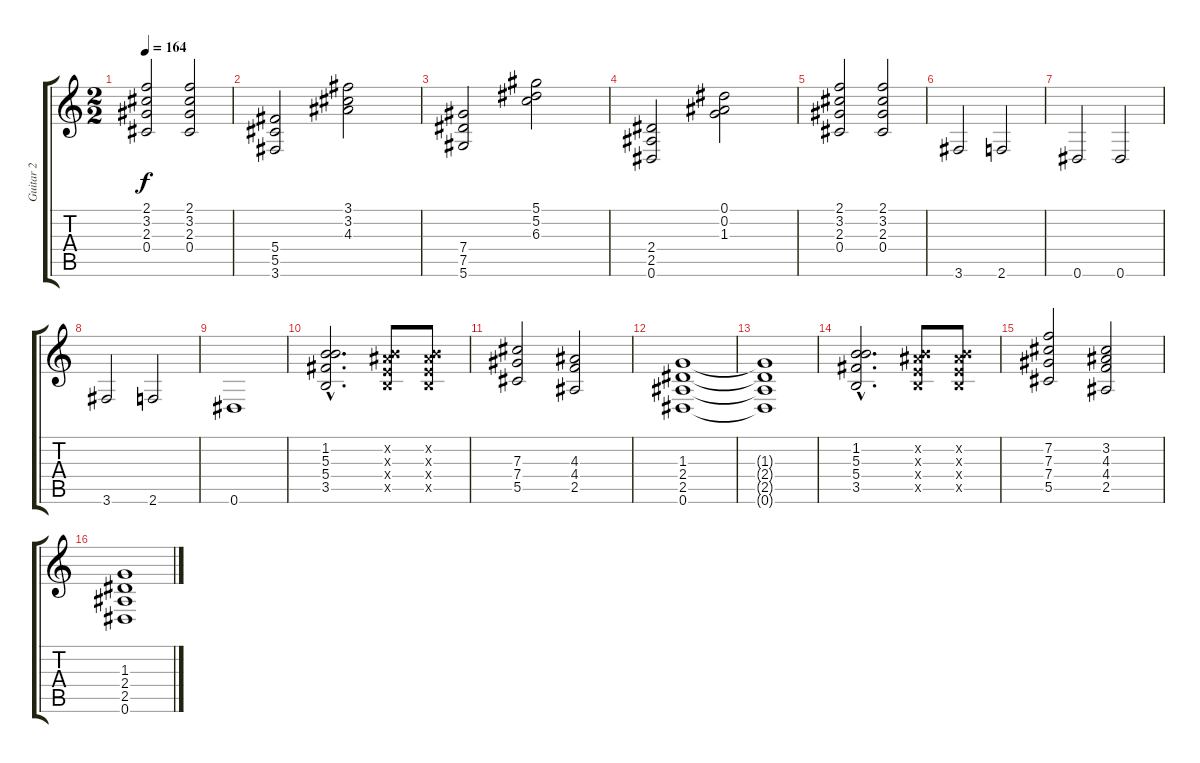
\track ("Guitar 2" "Guitar 2") {instrument electricguitarclean}
\staff {score tabs}
\tuning (Eb4 Bb3 Gb3 Db3 Ab2 Eb2) {hide}
\ts (2 2)
\tempo 164
\clef g2
\ks c
(2.1 3.2 2.3 0.4).2{dy f} (2.1 3.2 2.3 0.4).2 |
(5.4 5.5 3.6).2 (3.1 3.2 4.3).2 |
(7.4 7.5 5.6).2 (5.1 5.2 6.3).2 |
(2.4 2.5 0.6).2 (0.1 0.2 1.3).2 |
(2.1 3.2 2.3 0.4).2 (2.1 3.2 2.3 0.4).2 |
3.6.2 2.6.2 |
0.6.2 0.6.2 |
3.6.2 2.6.2 |
0.6.1 |
(1.2{hac} 5.3{hac} 5.4{hac} 3.5{hac}).2{d volume 13 instrument overdrivenguitar} (0.2{x} 5.3{x} 3.4{x} 3.5{x}).8 (0.2{x} 5.3{x} 3.4{x} 3.5{x}).8 |
(7.3 7.4 5.5).2 (4.3 4.4 2.5).2 |
(1.3 2.4 2.5 0.6).1 |
(1.3{t} 2.4{t} 2.5{t} 0.6{t}).1 |
(1.2{hac} 5.3{hac} 5.4{hac} 3.5{hac}).2{d volume 13 instrument overdrivenguitar} (0.2{x} 5.3{x} 3.4{x} 3.5{x}).8 (0.2{x} 5.3{x} 3.4{x} 3.5{x}).8 |
(7.2 7.3 7.4 5.5).2 (3.2 4.3 4.4 2.5).2 |
(1.3 2.4 2.5 0.6).1
